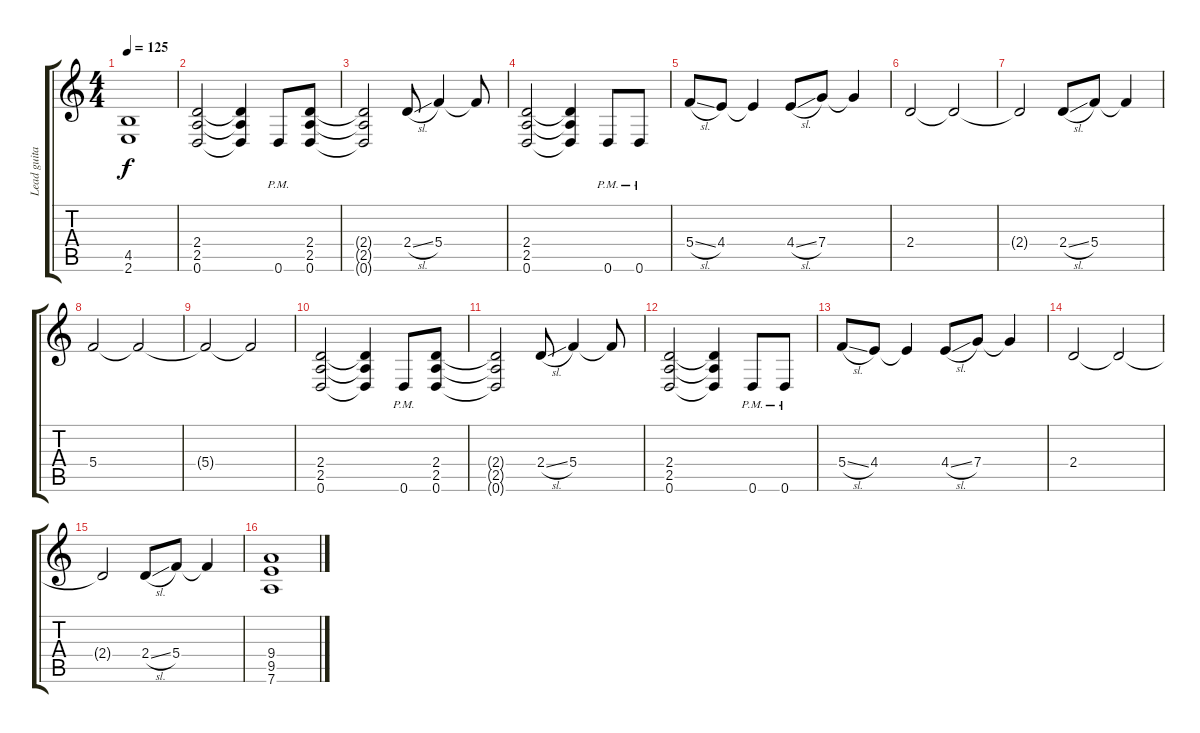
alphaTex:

\track ("Lead guitar" "Lead guita") {instrument distortionguitar}
\staff {score tabs}
\tuning (D4 A3 F3 C3 G2 D2) {hide}
\ts (4 4)
\tempo 125
\clef g2
\ks c
(4.5 2.6).1{dy f} |
(2.4 2.5 0.6).2 (2.4{t} 2.5{t} 0.6{t}).4 0.6{pm}.8 (2.4 2.5 0.6).8 |
(2.4{t} 2.5{t} 0.6{t}).2 2.4{sl}.8 5.4.4 5.4{t}.8 |
(2.4 2.5 0.6).2 (2.4{t} 2.5{t} 0.6{t}).4 0.6{pm}.8 0.6{pm}.8 |
5.4{sl}.8 4.4.8 4.4{t}.4 4.4{sl}.8 7.4.8 7.4{t}.4 |
2.4.2 2.4{t}.2 |
2.4{t}.2 2.4{sl}.8 5.4.8 5.4{t}.4 |
5.4.2 5.4{t}.2 |
5.4{t}.2 5.4{t}.2 |
(2.4 2.5 0.6).2 (2.4{t} 2.5{t} 0.6{t}).4 0.6{pm}.8 (2.4 2.5 0.6).8 |
(2.4{t} 2.5{t} 0.6{t}).2 2.4{sl}.8 5.4.4 5.4{t}.8 |
(2.4 2.5 0.6).2 (2.4{t} 2.5{t} 0.6{t}).4 0.6{pm}.8 0.6{pm}.8 |
5.4{sl}.8 4.4.8 4.4{t}.4 4.4{sl}.8 7.4.8 7.4{t}.4 |
2.4.2 2.4{t}.2 |
2.4{t}.2 2.4{sl}.8 5.4.8 5.4{t}.4 |
(9.4 9.5 7.6).1
